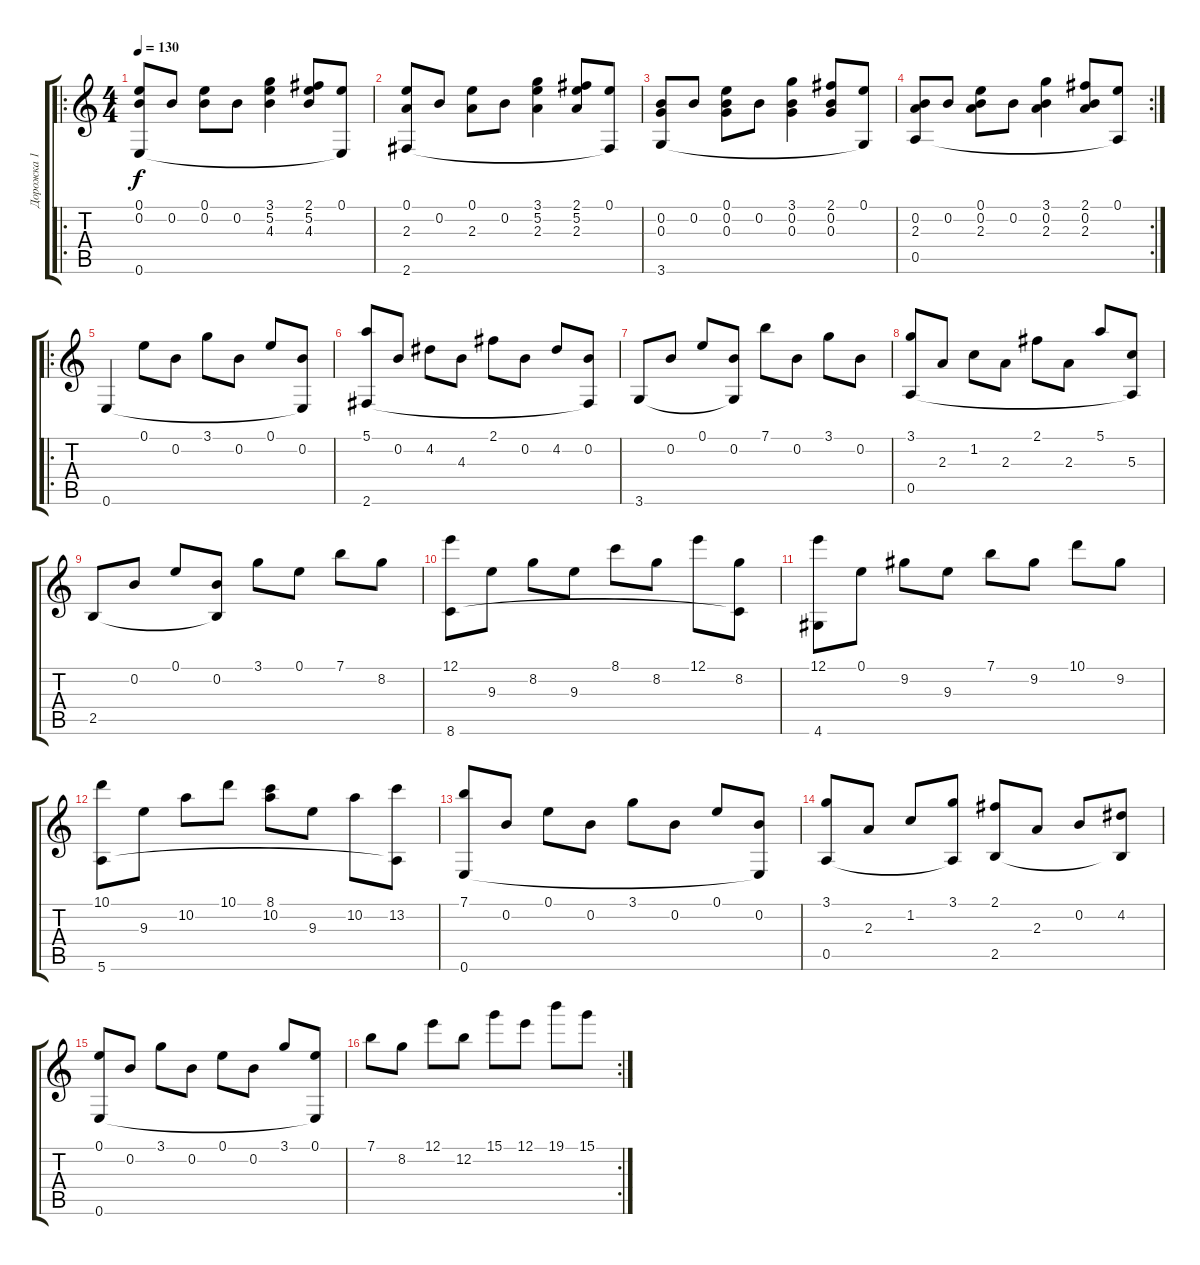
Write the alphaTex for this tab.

\track ("Дорожка 1" "Дорожка 1") {instrument acousticguitarsteel}
\staff {score tabs}
\tuning (E4 B3 G3 D3 A2 E2) {hide}
\ro
\ts (4 4)
\tempo 130
\clef g2
\ks c
(0.1 0.2 0.6).8{dy f} 0.2.8 (0.1 0.2).8 0.2.8 (3.1 5.2 4.3).4 (2.1 5.2 4.3).8 (0.1 0.6{t}).8 |
(0.1 2.3 2.6).8 0.2.8 (0.1 2.3).8 0.2.8 (3.1 5.2 2.3).4 (2.1 5.2 2.3).8 (0.1 2.6{t}).8 |
(0.2 0.3 3.6).8 0.2.8 (0.1 0.2 0.3).8 0.2.8 (3.1 0.2 0.3).4 (2.1 0.2 0.3).8 (0.1 3.6{t}).8 |
\rc 2
(0.2 2.3 0.5).8 0.2.8 (0.1 0.2 2.3).8 0.2.8 (3.1 0.2 2.3).4 (2.1 0.2 2.3).8 (0.1 0.5{t}).8 |
\ro
0.6.4 0.1.8 0.2.8 3.1.8 0.2.8 0.1.8 (0.2 0.6{t}).8 |
(5.1 2.6).8 0.2.8 4.2.8 4.3.8 2.1.8 0.2.8 4.2.8 (0.2 2.6{t}).8 |
3.6.8 0.2.8 0.1.8 (0.2 3.6{t}).8 7.1.8 0.2.8 3.1.8 0.2.8 |
(3.1 0.5).8 2.3.8 1.2.8 2.3.8 2.1.8 2.3.8 5.1.8 (5.3 0.5{t}).8 |
2.5.8 0.2.8 0.1.8 (0.2 2.5{t}).8 3.1.8 0.1.8 7.1.8 8.2.8 |
(12.1 8.6).8 9.3.8 8.2.8 9.3.8 8.1.8 8.2.8 12.1.8 (8.2 8.6{t}).8 |
(12.1 4.6).8 0.1.8 9.2.8 9.3.8 7.1.8 9.2.8 10.1.8 9.2.8 |
(10.1 5.6).8 9.3.8 10.2.8 10.1.8 (8.1 10.2).8 9.3.8 10.2.8 (13.2 5.6{t}).8 |
(7.1 0.6).8 0.2.8 0.1.8 0.2.8 3.1.8 0.2.8 0.1.8 (0.2 0.6{t}).8 |
(3.1 0.5).8 2.3.8 1.2.8 (3.1 0.5{t}).8 (2.1 2.5).8 2.3.8 0.2.8 (4.2 2.5{t}).8 |
(0.1 0.6).8 0.2.8 3.1.8 0.2.8 0.1.8 0.2.8 3.1.8 (0.1 0.6{t}).8 |
\rc 2
7.1.8 8.2.8 12.1.8 12.2.8 15.1.8 12.1.8 19.1.8 15.1.8
